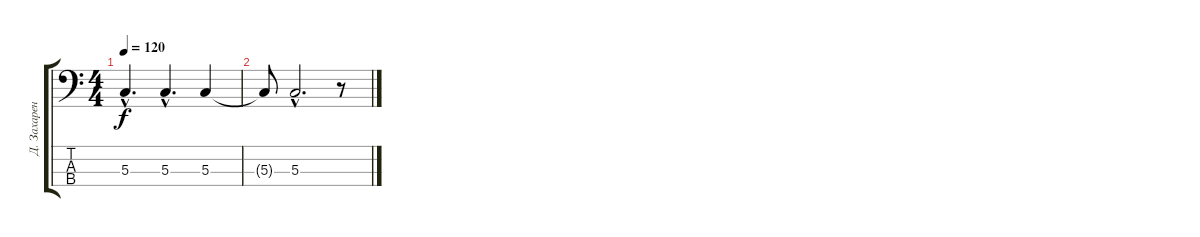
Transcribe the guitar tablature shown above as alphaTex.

\track ("Д. Захаренков" "Д. Захарен") {instrument electricbassfinger}
\staff {score tabs}
\tuning (F2 C2 G1 D1) {hide}
\ts (4 4)
\tempo 120
\clef f4
\ks c
5.3{hac}.4{d dy f} 5.3{hac}.4{d} 5.3.4 |
5.3{t}.8 5.3{hac}.2{d} r.8
